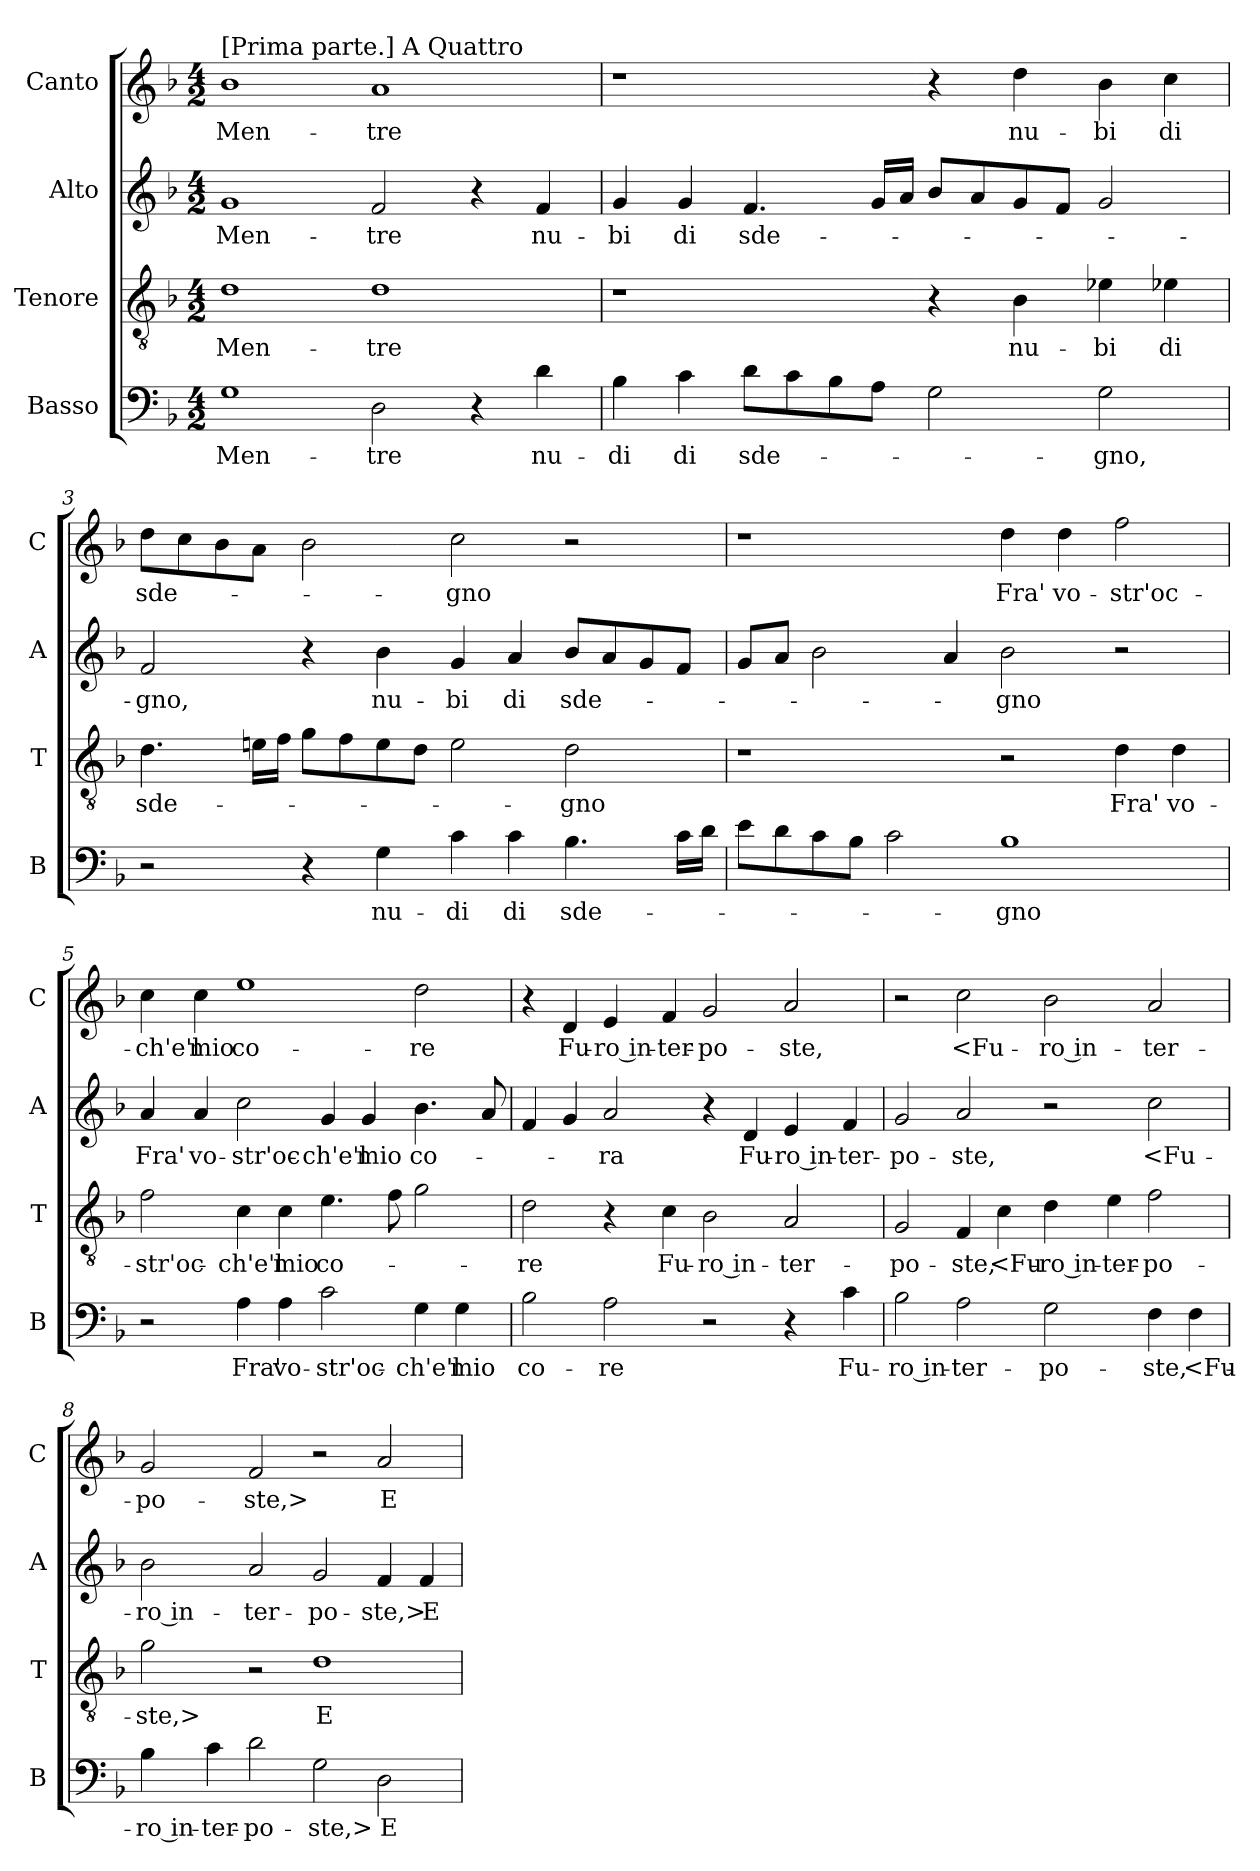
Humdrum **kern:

**kern	**text	**kern	**text	**kern	**text	**kern	**text
*part4	*part4	*part3	*part3	*part2	*part2	*part1	*part1
*staff4	*staff4	*staff3	*staff3	*staff2	*staff2	*staff1	*staff1
*I"Basso	*	*I"Tenore	*	*I"Alto	*	*I"Canto	*
*I'B	*	*I'T	*	*I'A	*	*I'C	*
*clefF4	*	*clefGv2	*	*clefG2	*	*clefG2	*
*k[b-]	*	*k[b-]	*	*k[b-]	*	*k[b-]	*
*M4/2	*	*M4/2	*	*M4/2	*	*M4/2	*
=1	=1	=1	=1	=1	=1	=1	=1
!	!	!	!	!	!	!LO:TX:a:t=[Prima parte.] A Quattro	!
1G	Men-	1d	Men-	1g	Men-	1b-	Men-
2D	-tre	1d	-tre	2f	-tre	1a	-tre
4r	.	.	.	4r	.	.	.
4d	nu-	.	.	4f	nu-	.	.
=2	=2	=2	=2	=2	=2	=2	=2
4B-	-di	1r	.	4g	-bi	1r	.
4c	di	.	.	4g	di	.	.
8dL	sde-	.	.	4.f	sde-	.	.
8c	.	.	.	.	.	.	.
8B-	.	.	.	.	.	.	.
8AJ	.	.	.	16gLL	.	.	.
.	.	.	.	16aJJ	.	.	.
2G	.	4r	.	8b-L	.	4r	.
.	.	.	.	8a	.	.	.
.	.	4B-	nu-	8g	.	4dd	nu-
.	.	.	.	8fJ	.	.	.
2G	-gno,	4e-X	-bi	2g	.	4b-	-bi
.	.	4e-X	di	.	.	4cc	di
=3	=3	=3	=3	=3	=3	=3	=3
2r	.	4.d	sde-	2f	-gno,	8ddL	sde-
.	.	.	.	.	.	8cc	.
.	.	.	.	.	.	8b-	.
.	.	16enLL	.	.	.	8aJ	.
.	.	16fJJ	.	.	.	.	.
4r	.	8gL	.	4r	.	2b-	.
.	.	8f	.	.	.	.	.
4G	nu-	8e	.	4b-	nu-	.	.
.	.	8dJ	.	.	.	.	.
4c	-di	2e	.	4g	-bi	2cc	-gno
4c	di	.	.	4a	di	.	.
4.B-	sde-	2d	-gno	8b-L	sde-	2r	.
.	.	.	.	8a	.	.	.
.	.	.	.	8g	.	.	.
16cLL	.	.	.	8fJ	.	.	.
16dJJ	.	.	.	.	.	.	.
=4	=4	=4	=4	=4	=4	=4	=4
8eL	.	1r	.	8gL	.	1r	.
8d	.	.	.	8aJ	.	.	.
8c	.	.	.	2b-	.	.	.
8B-J	.	.	.	.	.	.	.
2c	.	.	.	.	.	.	.
.	.	.	.	4a	.	.	.
1B-	-gno	2r	.	2b-	-gno	4dd	Fra'
.	.	.	.	.	.	4dd	vo-
.	.	4d	Fra'	2r	.	2ff	-str'oc-
.	.	4d	vo-	.	.	.	.
=5	=5	=5	=5	=5	=5	=5	=5
2r	.	2f	-str'oc-	4a	Fra'	4cc	-ch'e'l
.	.	.	.	4a	vo-	4cc	mio
4A	Fra'	4c	-ch'e'l	2cc	-str'oc-	1ee	co-
4A	vo-	4c	mio	.	.	.	.
2c	-str'oc-	4.e	co-	4g	-ch'e'l	.	.
.	.	.	.	4g	mio	.	.
.	.	8f	.	.	.	.	.
4G	-ch'e'l	2g	.	4.b-	co-	2dd	-re
4G	mio	.	.	.	.	.	.
.	.	.	.	8a	.	.	.
=6	=6	=6	=6	=6	=6	=6	=6
2B-	co-	2d	-re	4f	.	4r	.
.	.	.	.	4g	.	4d	Fu-
2A	-re	4r	.	2a	-ra	4e	-ro in-
.	.	4c	Fu-	.	.	4f	-ter-
2r	.	2B-	-ro in-	4r	.	2g	-po-
.	.	.	.	4d	Fu-	.	.
4r	.	2A	-ter-	4e	-ro in-	2a	-ste,
4c	Fu-	.	.	4f	-ter-	.	.
=7	=7	=7	=7	=7	=7	=7	=7
2B-	-ro in-	2G	-po-	2g	-po-	2r	.
2A	-ter-	4F	-ste,	2a	-ste,	2cc	<Fu-
.	.	4c	<Fu-	.	.	.	.
2G	-po-	4d	-ro in-	2r	.	2b-	-ro in-
.	.	4e	-ter-	.	.	.	.
4F	-ste,	2f	-po-	2cc	<Fu-	2a	-ter-
4F	<Fu-	.	.	.	.	.	.
=8	=8	=8	=8	=8	=8	=8	=8
4B-	-ro in-	2g	-ste,>	2b-	-ro in-	2g	-po-
4c	-ter-	.	.	.	.	.	.
2d	-po-	2r	.	2a	-ter-	2f	-ste,>
2G	-ste,>	1d	E-	2g	-po-	2r	.
2D	E-	.	.	4f	-ste,>	2a	E-
.	.	.	.	4f	E-	.	.
=	=	=	=	=	=	=	=
*-	*-	*-	*-	*-	*-	*-	*-
